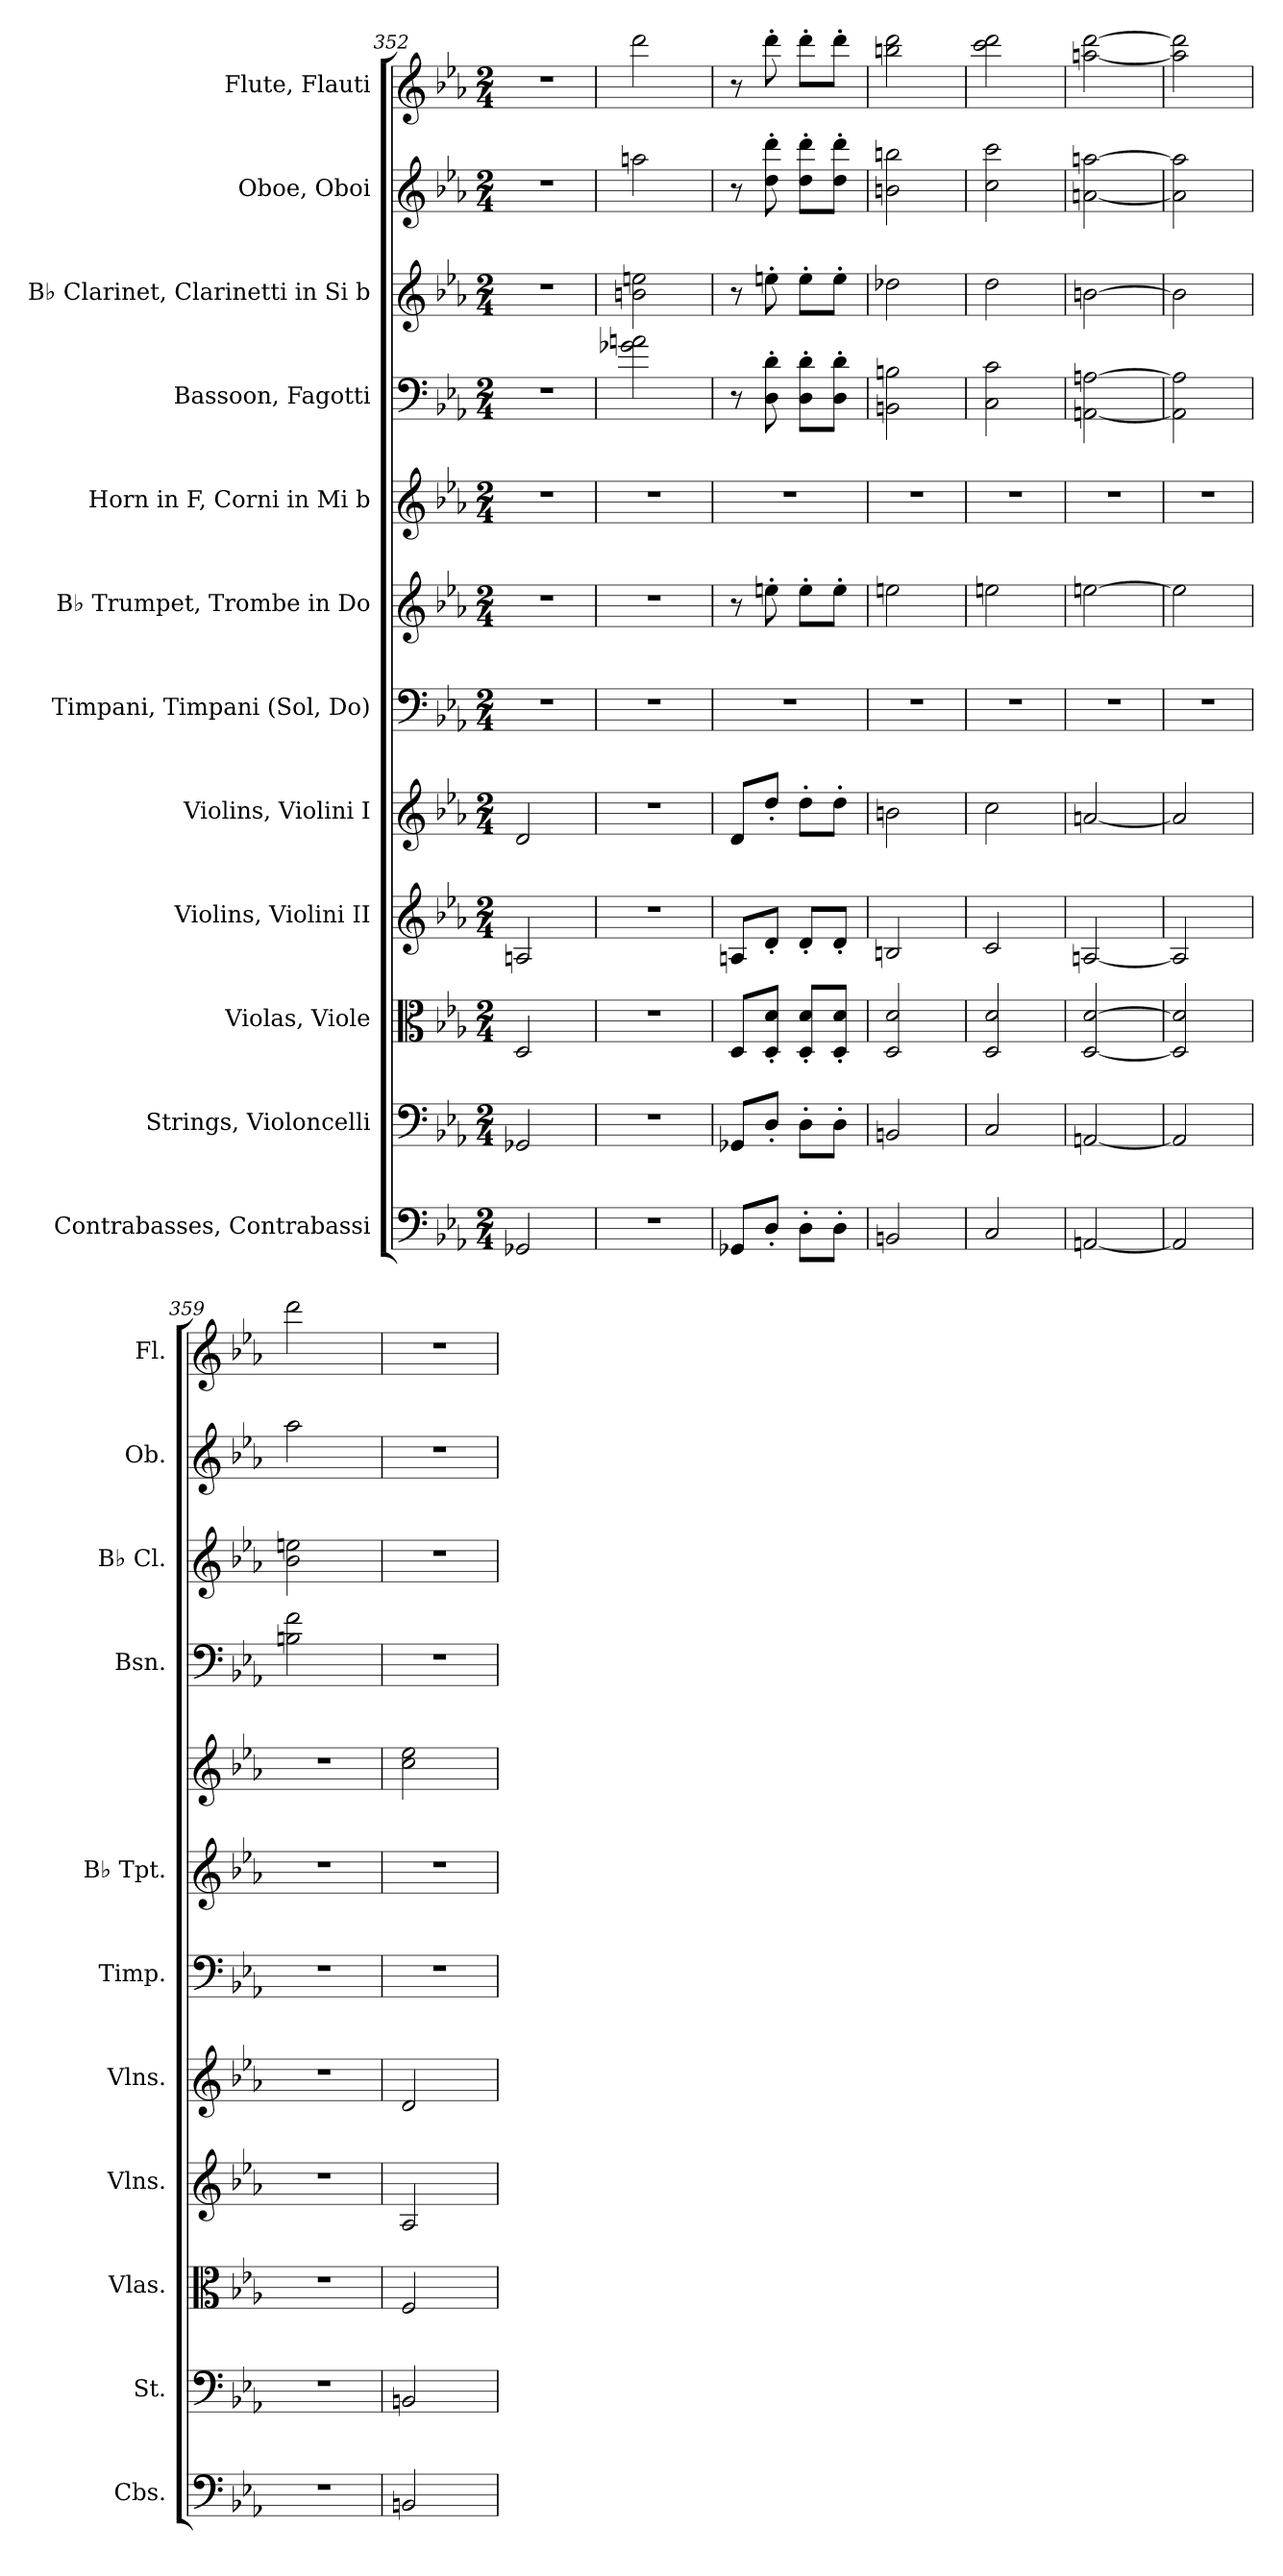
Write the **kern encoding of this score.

**kern	**kern	**kern	**kern	**kern	**kern	**kern	**kern	**kern	**kern	**kern	**kern
*part12	*part11	*part10	*part9	*part8	*part7	*part6	*part5	*part4	*part3	*part2	*part1
*staff12	*staff11	*staff10	*staff9	*staff8	*staff7	*staff6	*staff5	*staff4	*staff3	*staff2	*staff1
*I"Contrabasses, Contrabassi	*I"Strings, Violoncelli	*I"Violas, Viole	*I"Violins, Violini II	*I"Violins, Violini I	*I"Timpani, Timpani (Sol, Do)	*I"B♭ Trumpet, Trombe in Do	*I"Horn in F, Corni in Mi b	*I"Bassoon, Fagotti	*I"B♭ Clarinet, Clarinetti in Si b	*I"Oboe, Oboi	*I"Flute, Flauti
*I'Cbs.	*I'St.	*I'Vlas.	*I'Vlns.	*I'Vlns.	*I'Timp.	*I'B♭ Tpt.	*	*I'Bsn.	*I'B♭ Cl.	*I'Ob.	*I'Fl.
*clefF4	*clefF4	*clefC3	*clefG2	*clefG2	*clefF4	*clefG2	*clefG2	*clefF4	*clefG2	*clefG2	*clefG2
*ITrd7c12	*	*	*	*	*	*ITrd1c2	*ITrd4c7	*	*ITrd1c2	*	*
*k[b-e-a-]	*k[b-e-a-]	*k[b-e-a-]	*k[b-e-a-]	*k[b-e-a-]	*k[b-e-a-]	*k[b-e-a-d-g-]	*k[b-e-a-d-]	*k[b-e-a-]	*k[b-e-a-d-g-]	*k[b-e-a-]	*k[b-e-a-]
*M2/4	*M2/4	*M2/4	*M2/4	*M2/4	*M2/4	*M2/4	*M2/4	*M2/4	*M2/4	*M2/4	*M2/4
=352	=352	=352	=352	=352	=352	=352	=352	=352	=352	=352	=352
2GGG-X/	2GG-X/	2D/	2An/	2d/	2r	2r	2r	2r	2r	2r	2r
=353	=353	=353	=353	=353	=353	=353	=353	=353	=353	=353	=353
2r	2r	2r	2r	2r	2r	2r	2r	2g-X\ 2an\	2an\ 2ddn\	2aan\	2ddd\
=354	=354	=354	=354	=354	=354	=354	=354	=354	=354	=354	=354
8GGG-X/L	8GG-X/L	8D/L	8An/L	8d/L	2r	8r	2r	8r	8r	8r	8r
8DD'/J	8D'/J	8D/' 8d/'J	8d'/J	8dd'/J	.	8ddn'\	.	8D\' 8d\'	8ddn'\	8dd\' 8ddd\'	8ddd'\
8DD'\L	8D'\L	8D/' 8d/'L	8d'/L	8dd'\L	.	8dd'\L	.	8D\' 8d\'L	8dd'\L	8dd\' 8ddd\'L	8ddd'\L
8DD'\J	8D'\J	8D/' 8d/'J	8d'/J	8dd'\J	.	8dd'\J	.	8D\' 8d\'J	8dd'\J	8dd\' 8ddd\'J	8ddd'\J
=355	=355	=355	=355	=355	=355	=355	=355	=355	=355	=355	=355
2BBBn/	2BBn/	2D/ 2d/	2Bn/	2bn\	2r	2ddn\	2r	2BBn\ 2Bn\	2cc-X\	2bn\ 2bbn\	2bbn\ 2ddd\
=356	=356	=356	=356	=356	=356	=356	=356	=356	=356	=356	=356
2CC/	2C/	2D/ 2d/	2c/	2cc\	2r	2ddn\	2r	2C\ 2c\	2cc\	2cc\ 2ccc\	2ccc\ 2ddd\
!!LO:PB:g=z
=357	=357	=357	=357	=357	=357	=357	=357	=357	=357	=357	=357
[2AAAn/	[2AAn/	[2D/ [2d/	[2An/	[2an/	2r	[2ddn\	2r	[2AAn\ [2An\	[2an\	[2an\ [2aan\	[2aan\ [2ddd\
=358	=358	=358	=358	=358	=358	=358	=358	=358	=358	=358	=358
2AAA/]	2AA/]	2D/] 2d/]	2A/]	2a/]	2r	2dd\]	2r	2AA\] 2A\]	2a\]	2a\] 2aa\]	2aa\] 2ddd\]
=359	=359	=359	=359	=359	=359	=359	=359	=359	=359	=359	=359
2r	2r	2r	2r	2r	2r	2r	2r	2Bn\ 2f\	2a-\ 2ddn\	2aa-\	2ddd\
=360	=360	=360	=360	=360	=360	=360	=360	=360	=360	=360	=360
2BBBn/	2BBn/	2F/	2A-/	2d/	2r	2r	2f\ 2a-\	2r	2r	2r	2r
=	=	=	=	=	=	=	=	=	=	=	=
*-	*-	*-	*-	*-	*-	*-	*-	*-	*-	*-	*-
